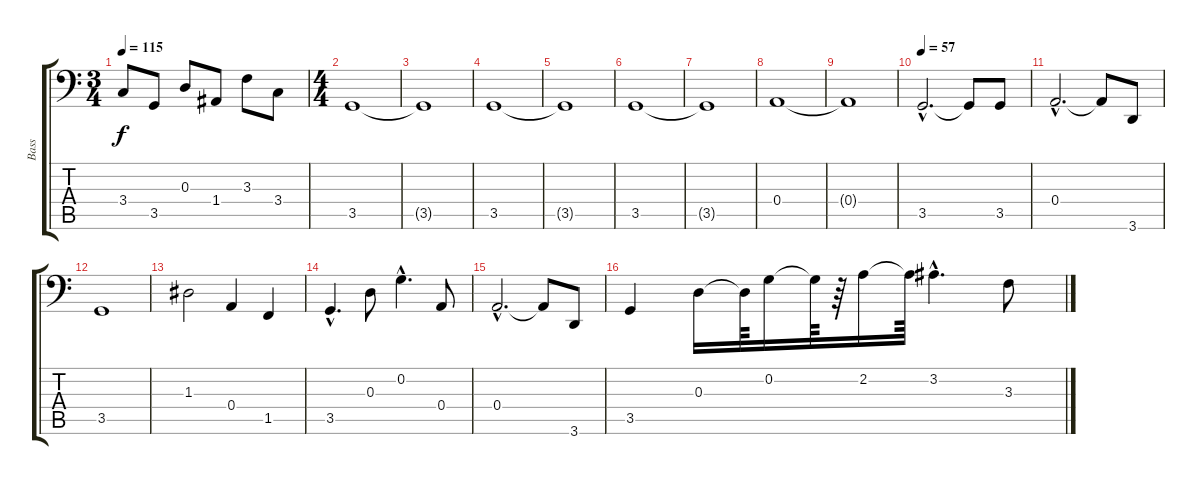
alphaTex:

\track ("Bass" "Bass") {instrument electricbassfinger}
\staff {score tabs}
\tuning (C3 G2 D2 A1 E1 B0) {hide}
\ts (3 4)
\tempo 115
\clef f4
\ks c
3.4.8{dy f} 3.5.8 0.3.8 1.4.8 3.3.8 3.4.8 |
\ts (4 4)
3.5.1 |
3.5{t}.1 |
3.5.1 |
3.5{t}.1 |
3.5.1 |
3.5{t}.1 |
0.4.1 |
0.4{t}.1 |
\tempo 57
3.5{hac}.2{d} 3.5{t}.8 3.5.8 |
0.4{hac}.2{d} 0.4{t}.8 3.6.8 |
3.5.1 |
1.3.2 0.4.4 1.5.4 |
3.5{hac}.4{d} 0.3.8 0.2{hac}.4{d} 0.4.8 |
0.4{hac}.2{d} 0.4{t}.8 3.6.8 |
3.5.4 0.3.16 0.3{t}.64 0.2.16 0.2{t}.64 r.64 2.2.16 2.2{t}.64 3.2{hac}.4{d} 3.3.8
